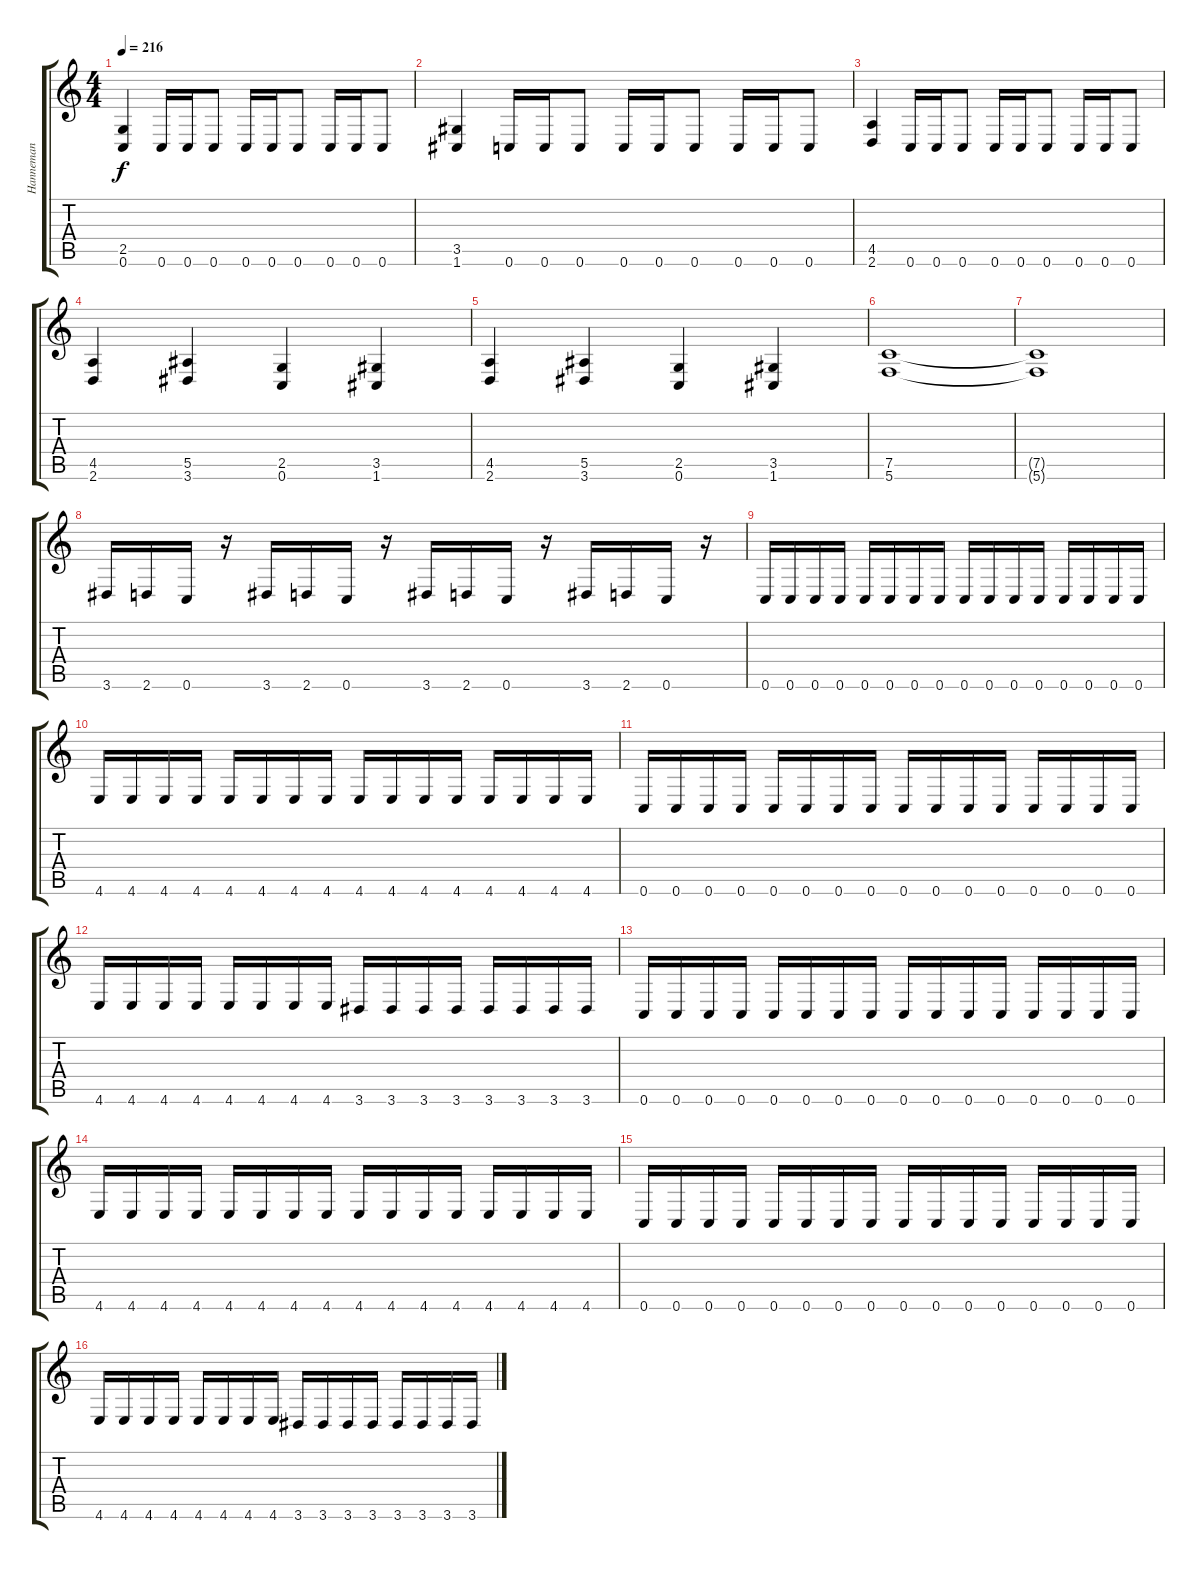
\track ("Hanneman" "Hanneman") {instrument distortionguitar}
\staff {score tabs}
\tuning (C4 G3 Eb3 Bb2 F2 C2) {hide}
\ts (4 4)
\tempo 216
\clef g2
\ks c
(2.5 0.6).4{dy f} 0.6.16 0.6.16 0.6.8 0.6.16 0.6.16 0.6.8 0.6.16 0.6.16 0.6.8 |
(3.5 1.6).4 0.6.16 0.6.16 0.6.8 0.6.16 0.6.16 0.6.8 0.6.16 0.6.16 0.6.8 |
(4.5 2.6).4 0.6.16 0.6.16 0.6.8 0.6.16 0.6.16 0.6.8 0.6.16 0.6.16 0.6.8 |
(4.5 2.6).4 (5.5 3.6).4 (2.5 0.6).4 (3.5 1.6).4 |
(4.5 2.6).4 (5.5 3.6).4 (2.5 0.6).4 (3.5 1.6).4 |
(7.5 5.6).1 |
(7.5{t} 5.6{t}).1 |
3.6.16 2.6.16 0.6.16 r.16 3.6.16 2.6.16 0.6.16 r.16 3.6.16 2.6.16 0.6.16 r.16 3.6.16 2.6.16 0.6.16 r.16 |
0.6.16 0.6.16 0.6.16 0.6.16 0.6.16 0.6.16 0.6.16 0.6.16 0.6.16 0.6.16 0.6.16 0.6.16 0.6.16 0.6.16 0.6.16 0.6.16 |
4.6.16 4.6.16 4.6.16 4.6.16 4.6.16 4.6.16 4.6.16 4.6.16 4.6.16 4.6.16 4.6.16 4.6.16 4.6.16 4.6.16 4.6.16 4.6.16 |
0.6.16 0.6.16 0.6.16 0.6.16 0.6.16 0.6.16 0.6.16 0.6.16 0.6.16 0.6.16 0.6.16 0.6.16 0.6.16 0.6.16 0.6.16 0.6.16 |
4.6.16 4.6.16 4.6.16 4.6.16 4.6.16 4.6.16 4.6.16 4.6.16 3.6.16 3.6.16 3.6.16 3.6.16 3.6.16 3.6.16 3.6.16 3.6.16 |
0.6.16 0.6.16 0.6.16 0.6.16 0.6.16 0.6.16 0.6.16 0.6.16 0.6.16 0.6.16 0.6.16 0.6.16 0.6.16 0.6.16 0.6.16 0.6.16 |
4.6.16 4.6.16 4.6.16 4.6.16 4.6.16 4.6.16 4.6.16 4.6.16 4.6.16 4.6.16 4.6.16 4.6.16 4.6.16 4.6.16 4.6.16 4.6.16 |
0.6.16 0.6.16 0.6.16 0.6.16 0.6.16 0.6.16 0.6.16 0.6.16 0.6.16 0.6.16 0.6.16 0.6.16 0.6.16 0.6.16 0.6.16 0.6.16 |
4.6.16 4.6.16 4.6.16 4.6.16 4.6.16 4.6.16 4.6.16 4.6.16 3.6.16 3.6.16 3.6.16 3.6.16 3.6.16 3.6.16 3.6.16 3.6.16
